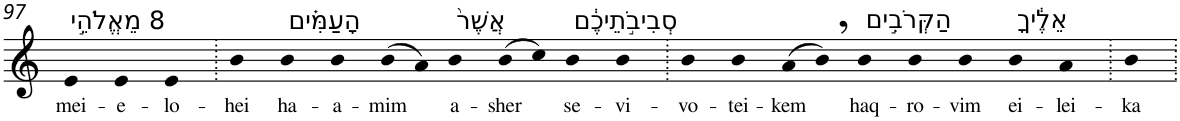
**kern	**text
*part1	*part1
*staff1	*staff1
*I"Piano	*
*I'Pno	*
!!LO:PB:g=z
*clefG2	*
*k[]	*
=97	=97
!LO:TX:a:t=8 מֵאֱלֹהֵ֣י	!
!	!LO:LY:b
4e	mei-
!	!LO:LY:b
4e	-e-
!	!LO:LY:b
4e	-lo-
=98.	=98.
!	!LO:LY:b
4b	-hei
!LO:TX:a:t=הָעַמִּ֗ים	!
!	!LO:LY:b
4b	ha-
!	!LO:LY:b
4b	-a-
!	!LO:LY:b
(8b	-mim
8a)	.
!LO:TX:a:t=אֲשֶׁר֙	!
!	!LO:LY:b
4b	a-
!	!LO:LY:b
(8b	-sher
8cc)	.
!LO:TX:a:t=סְבִיבֹ֣תֵיכֶ֔ם	!
!	!LO:LY:b
4b	se-
!	!LO:LY:b
4b	-vi-
=99.	=99.
!	!LO:LY:b
4b	-vo-
!	!LO:LY:b
4b	-tei-
!	!LO:LY:b
(8a	-kem
8b,)	.
!LO:TX:a:t=הַקְּרֹבִ֣ים	!
!	!LO:LY:b
4b	haq-
!	!LO:LY:b
4b	-ro-
!	!LO:LY:b
4b	-vim
!LO:TX:a:t=אֵלֶ֔יךָ	!
!	!LO:LY:b
4b	ei-
!	!LO:LY:b
4a	-lei-
=100.	=100.
!	!LO:LY:b
4b	-ka
=.	=.
*-	*-
